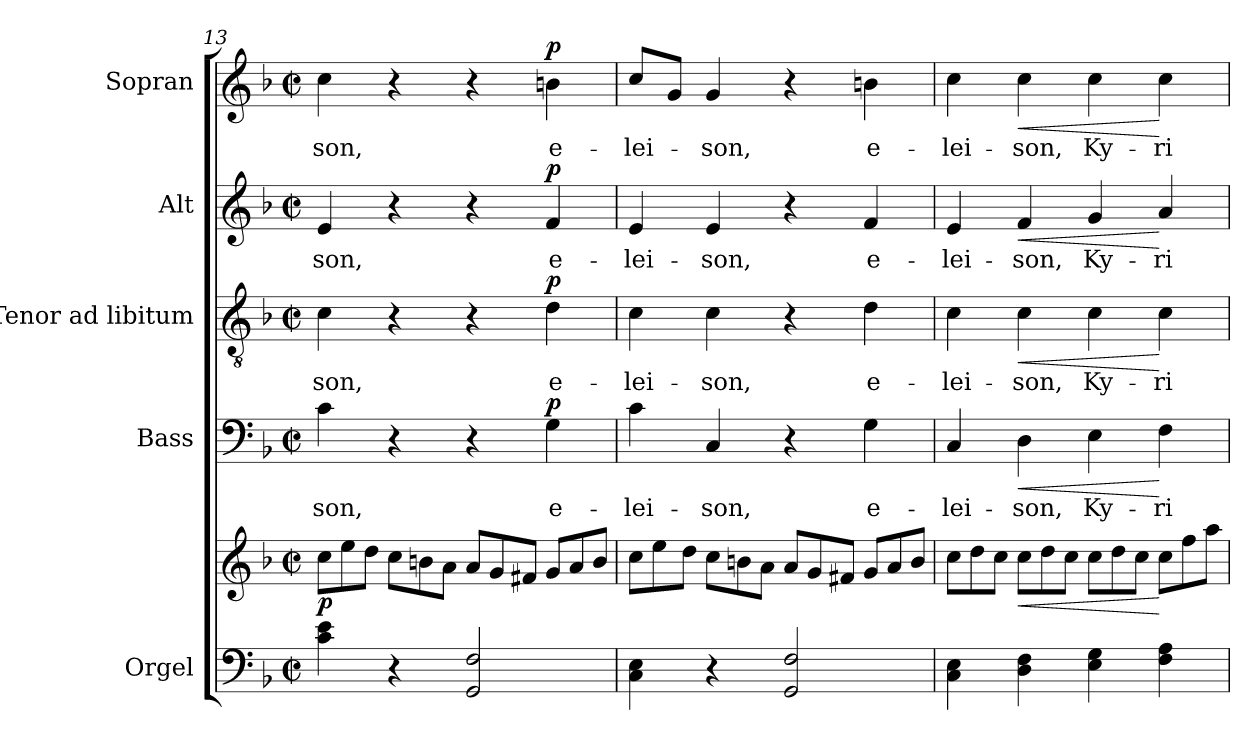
**kern	**kern	**dynam	**kern	**text	**dynam	**kern	**text	**dynam	**kern	**text	**dynam	**kern	**text	**dynam
*part5	*part5	*part5	*part4	*part4	*part4	*part3	*part3	*part3	*part2	*part2	*part2	*part1	*part1	*part1
*staff6	*staff5	*staff5/6	*staff4	*staff4	*staff4	*staff3	*staff3	*staff3	*staff2	*staff2	*staff2	*staff1	*staff1	*staff1
*I"Orgel	*	*	*I"Bass	*	*	*I"Tenor ad libitum	*	*	*I"Alt	*	*	*I"Sopran	*	*
*I'Org.	*	*	*I'B.	*	*	*I'T.	*	*	*I'A.	*	*	*I'S.	*	*
*clefF4	*clefG2	*	*clefF4	*	*	*clefGv2	*	*	*clefG2	*	*	*clefG2	*	*
*k[b-]	*k[b-]	*	*k[b-]	*	*	*k[b-]	*	*	*k[b-]	*	*	*k[b-]	*	*
*F:	*F:	*	*F:	*	*	*F:	*	*	*F:	*	*	*F:	*	*
*M2/2	*M2/2	*	*M2/2	*	*	*M2/2	*	*	*M2/2	*	*	*M2/2	*	*
*met(c|)	*met(c|)	*	*met(c|)	*	*	*met(c|)	*	*	*met(c|)	*	*	*met(c|)	*	*
*	*Xtuplet	*	*	*	*	*	*	*	*	*	*	*	*	*
=13	=13	=13	=13	=13	=13	=13	=13	=13	=13	=13	=13	=13	=13	=13
!	!	!LO:DY:b	!	!LO:LY:b	!	!	!LO:LY:b	!	!	!LO:LY:b	!	!	!LO:LY:b	!
4c\ 4e\	12cc\L	p	4c\	-son,	.	4c\	-son,	.	4e/	-son,	.	4cc\	-son,	.
.	12ee\	.	.	.	.	.	.	.	.	.	.	.	.	.
.	12dd\J	.	.	.	.	.	.	.	.	.	.	.	.	.
4r	12cc\L	.	4r	.	.	4r	.	.	4r	.	.	4r	.	.
.	12bn\	.	.	.	.	.	.	.	.	.	.	.	.	.
.	12a\J	.	.	.	.	.	.	.	.	.	.	.	.	.
2GG/ 2F/	12a/L	.	4r	.	.	4r	.	.	4r	.	.	4r	.	.
.	12g/	.	.	.	.	.	.	.	.	.	.	.	.	.
.	12f#X/J	.	.	.	.	.	.	.	.	.	.	.	.	.
!	!	!	!	!LO:LY:b	!LO:DY:a	!	!LO:LY:b	!LO:DY:a	!	!LO:LY:b	!LO:DY:a	!	!LO:LY:b	!LO:DY:a
.	12g/L	.	4G\	e-	p	4d\	e-	p	4f/	e-	p	4bn\	e-	p
.	12a/	.	.	.	.	.	.	.	.	.	.	.	.	.
.	12b/J	.	.	.	.	.	.	.	.	.	.	.	.	.
!!LO:LB:g=z
=14	=14	=14	=14	=14	=14	=14	=14	=14	=14	=14	=14	=14	=14	=14
!	!	!	!	!LO:LY:b	!	!	!LO:LY:b	!	!	!LO:LY:b	!	!	!LO:LY:b	!
4C\ 4E\	12cc\L	.	4c\	-lei-	.	4c\	-lei-	.	4e/	-lei-	.	8cc/L	-lei-	.
.	12ee\	.	.	.	.	.	.	.	.	.	.	.	.	.
.	.	.	.	.	.	.	.	.	.	.	.	8g/J	.	.
.	12dd\J	.	.	.	.	.	.	.	.	.	.	.	.	.
!	!	!	!	!LO:LY:b	!	!	!LO:LY:b	!	!	!LO:LY:b	!	!	!LO:LY:b	!
4r	12cc\L	.	4C/	-son,	.	4c\	-son,	.	4e/	-son,	.	4g/	-son,	.
.	12bn\	.	.	.	.	.	.	.	.	.	.	.	.	.
.	12a\J	.	.	.	.	.	.	.	.	.	.	.	.	.
2GG/ 2F/	12a/L	.	4r	.	.	4r	.	.	4r	.	.	4r	.	.
.	12g/	.	.	.	.	.	.	.	.	.	.	.	.	.
.	12f#X/J	.	.	.	.	.	.	.	.	.	.	.	.	.
!	!	!	!	!LO:LY:b	!	!	!LO:LY:b	!	!	!LO:LY:b	!	!	!LO:LY:b	!
.	12g/L	.	4G\	e-	.	4d\	e-	.	4f/	e-	.	4bn\	e-	.
.	12a/	.	.	.	.	.	.	.	.	.	.	.	.	.
.	12b/J	.	.	.	.	.	.	.	.	.	.	.	.	.
=15	=15	=15	=15	=15	=15	=15	=15	=15	=15	=15	=15	=15	=15	=15
!	!	!	!	!LO:LY:b	!	!	!LO:LY:b	!	!	!LO:LY:b	!	!	!LO:LY:b	!
4C\ 4E\	12cc\L	.	4C/	-lei-	.	4c\	-lei-	.	4e/	-lei-	.	4cc\	-lei-	.
.	12dd\	.	.	.	.	.	.	.	.	.	.	.	.	.
.	12cc\J	.	.	.	.	.	.	.	.	.	.	.	.	.
!	!	!LO:HP:b	!	!LO:LY:b	!LO:HP:b	!	!LO:LY:b	!LO:HP:b	!	!LO:LY:b	!LO:HP:b	!	!LO:LY:b	!LO:HP:b
4D\ 4F\	12cc\L	<	4D\	-son,	<	4c\	-son,	<	4f/	-son,	<	4cc\	-son,	<
.	12dd\	.	.	.	.	.	.	.	.	.	.	.	.	.
.	12cc\J	.	.	.	.	.	.	.	.	.	.	.	.	.
!	!	!	!	!LO:LY:b	!	!	!LO:LY:b	!	!	!LO:LY:b	!	!	!LO:LY:b	!
4E\ 4G\	12cc\L	.	4E\	Ky-	.	4c\	Ky-	.	4g/	Ky-	.	4cc\	Ky-	.
.	12dd\	.	.	.	.	.	.	.	.	.	.	.	.	.
.	12cc\J	.	.	.	.	.	.	.	.	.	.	.	.	.
!	!	!	!	!LO:LY:b	!	!	!LO:LY:b	!	!	!LO:LY:b	!	!	!LO:LY:b	!
4F\ 4A\	12cc\L	[	4F\	-ri-	[	4c\	-ri-	[	4a/	-ri-	[	4cc\	-ri-	[
.	12ff\	.	.	.	.	.	.	.	.	.	.	.	.	.
.	12aa\J	.	.	.	.	.	.	.	.	.	.	.	.	.
=	=	=	=	=	=	=	=	=	=	=	=	=	=	=
*-	*-	*-	*-	*-	*-	*-	*-	*-	*-	*-	*-	*-	*-	*-
